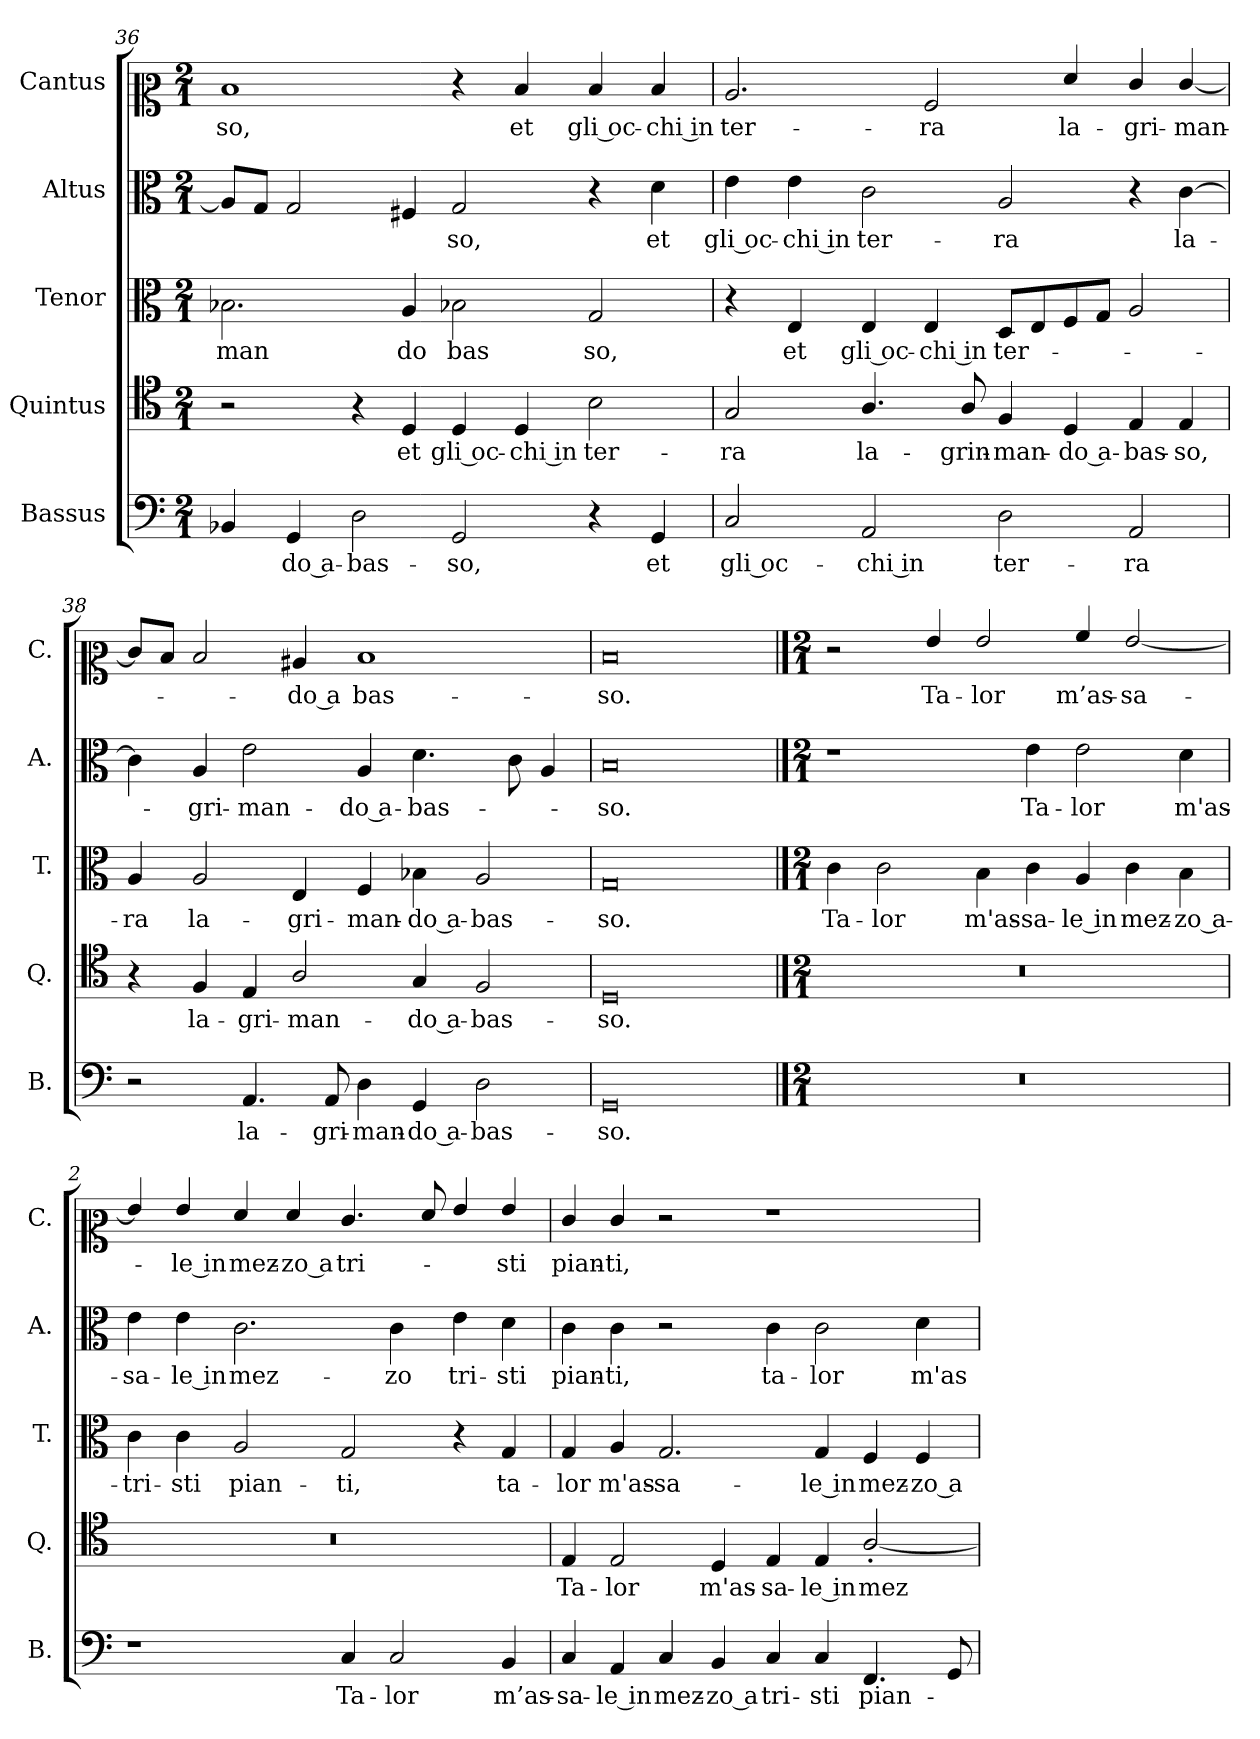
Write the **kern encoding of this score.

**kern	**text	**kern	**text	**kern	**text	**kern	**text	**kern	**text
*part5	*part5	*part4	*part4	*part3	*part3	*part2	*part2	*part1	*part1
*staff5	*staff5	*staff4	*staff4	*staff3	*staff3	*staff2	*staff2	*staff1	*staff1
*I"Bassus	*	*I"Quintus	*	*I"Tenor	*	*I"Altus	*	*I"Cantus	*
*I'B.	*	*I'Q.	*	*I'T.	*	*I'A.	*	*I'C.	*
!!LO:LB:g=z
*clefF4	*	*clefC4	*	*clefC3	*	*clefC3	*	*clefC2	*
*k[]	*	*k[]	*	*k[]	*	*k[]	*	*k[]	*
*M2/1	*	*M2/1	*	*M2/1	*	*M2/1	*	*M2/1	*
=36	=36	=36	=36	=36	=36	=36	=36	=36	=36
!	!	!	!	!	!LO:LY:b	!	!	!	!LO:LY:b
4BB-X/	.	2r	.	2.B-X\	-man	8A/L]	.	1d	-so,
.	.	.	.	.	.	8G/J	.	.	.
!	!LO:LY:b	!	!	!	!	!	!	!	!
4GG/	-do a-	.	.	.	.	2G/	.	.	.
!	!LO:LY:b	!	!	!	!	!	!	!	!
2D\	-bas-	4r	.	.	.	.	.	.	.
!	!	!	!LO:LY:b	!	!LO:LY:b	!	!	!	!
.	.	4D/	et	4A/	do	4F#X/	.	.	.
!	!LO:LY:b	!	!LO:LY:b	!	!LO:LY:b	!	!LO:LY:b	!	!
2GG/	-so,	4D/	gli oc-	2B-X\	bas	2G/	-so,	4r	.
!	!	!	!LO:LY:b	!	!	!	!	!	!LO:LY:b
.	.	4D/	-chi in	.	.	.	.	4d/	et
!	!	!	!LO:LY:b	!	!LO:LY:b	!	!	!	!LO:LY:b
4r	.	2B\	ter-	2G/	so,	4r	.	4d/	gli oc-
!	!LO:LY:b	!	!	!	!	!	!LO:LY:b	!	!LO:LY:b
4GG/	-et	.	.	.	.	4d\	et	4d/	-chi in
=37	=37	=37	=37	=37	=37	=37	=37	=37	=37
!	!LO:LY:b	!	!LO:LY:b	!	!	!	!LO:LY:b	!	!LO:LY:b
2C/	gli oc-	2G/	-ra	4r	.	4e\	gli oc-	2.c/	ter-
!	!	!	!	!	!LO:LY:b	!	!LO:LY:b	!	!
.	.	.	.	4E/	et	4e\	-chi in	.	.
!	!LO:LY:b	!	!LO:LY:b	!	!LO:LY:b	!	!LO:LY:b	!	!
2AA/	-chi in	4.A/	la-	4E/	gli oc-	2c\	ter-	.	.
!	!	!	!	!	!LO:LY:b	!	!	!	!LO:LY:b
.	.	.	.	4E/	-chi in	.	.	2A/	-ra
!	!	!	!LO:LY:b	!	!	!	!	!	!
.	.	8A/	-grin-	.	.	.	.	.	.
!	!LO:LY:b	!	!LO:LY:b	!	!LO:LY:b	!	!LO:LY:b	!	!
2D\	ter-	4F/	-man-	8D/L	ter-	2A/	-ra	.	.
.	.	.	.	8E/	.	.	.	.	.
!	!	!	!LO:LY:b	!	!	!	!	!	!LO:LY:b
.	.	4D/	-do a-	8F/	.	.	.	4f/	la-
.	.	.	.	8G/J	.	.	.	.	.
!	!LO:LY:b	!	!LO:LY:b	!	!	!	!	!	!LO:LY:b
2AA/	-ra	4E/	-bas-	2A/	.	4r	.	4e/	-gri-
!	!	!	!LO:LY:b	!	!	!	!LO:LY:b	!	!LO:LY:b
.	.	4E/	-so,	.	.	[4c\	la-	[4e/	-man-
=38	=38	=38	=38	=38	=38	=38	=38	=38	=38
!	!	!	!	!	!LO:LY:b	!	!	!	!
2r	.	4r	.	4A/	-ra	4c\]	.	8e/L]	.
.	.	.	.	.	.	.	.	8d/J	.
!	!	!	!LO:LY:b	!	!LO:LY:b	!	!LO:LY:b	!	!
.	.	4F/	la-	2A/	la-	4A/	-gri-	2d/	.
!	!LO:LY:b	!	!LO:LY:b	!	!	!	!LO:LY:b	!	!
4.AA/	la-	4E/	-gri-	.	.	2e\	-man-	.	.
!	!	!	!LO:LY:b	!	!LO:LY:b	!	!	!	!LO:LY:b
.	.	2A/	-man-	4E/	-gri-	.	.	4c#X/	-do a
!	!LO:LY:b	!	!	!	!	!	!	!	!
8AA/	-gri-	.	.	.	.	.	.	.	.
!	!LO:LY:b	!	!	!	!LO:LY:b	!	!LO:LY:b	!	!LO:LY:b
4D\	-man-	.	.	4F/	-man-	4A/	-do a-	1d	bas-
!	!LO:LY:b	!	!LO:LY:b	!	!LO:LY:b	!	!LO:LY:b	!	!
4GG/	-do a-	4G/	-do a-	4B-X\	-do a-	4.d\	-bas-	.	.
!	!LO:LY:b	!	!LO:LY:b	!	!LO:LY:b	!	!	!	!
2D\	-bas-	2F/	-bas-	2A/	-bas-	.	.	.	.
.	.	.	.	.	.	8c\	.	.	.
.	.	.	.	.	.	4A/	.	.	.
=39	=39	=39	=39	=39	=39	=39	=39	=39	=39
!	!LO:LY:b	!	!LO:LY:b	!	!LO:LY:b	!	!LO:LY:b	!	!LO:LY:b
0GG	-so.	0D	-so.	0G	-so.	0B	-so.	0d	-so.
!!LO:LB:g=z
==1	==1	==1	==1	==1	==1	==1	==1	==1	==1
*M2/1	*	*M2/1	*	*M2/1	*	*M2/1	*	*M2/1	*
!	!	!	!	!	!LO:LY:b	!	!	!	!
0r	.	0r	.	4c\	Ta-	1r	.	2r	.
!	!	!	!	!	!LO:LY:b	!	!	!	!
.	.	.	.	2c\	-lor	.	.	.	.
!	!	!	!	!	!	!	!	!	!LO:LY:b
.	.	.	.	.	.	.	.	4g/	Ta-
!	!	!	!	!	!LO:LY:b	!	!	!	!LO:LY:b
.	.	.	.	4B\	m'as-	.	.	2g/	-lor
!	!	!	!	!	!LO:LY:b	!	!LO:LY:b	!	!
.	.	.	.	4c\	-sa-	4e\	Ta-	.	.
!	!	!	!	!	!LO:LY:b	!	!LO:LY:b	!	!LO:LY:b
.	.	.	.	4A/	-le in	2e\	-lor	4a/	m’as-
!	!	!	!	!	!LO:LY:b	!	!	!	!LO:LY:b
.	.	.	.	4c\	mez-	.	.	[2g/	-sa-
!	!	!	!	!	!LO:LY:b	!	!LO:LY:b	!	!
.	.	.	.	4B\	-zo a-	4d\	m'as-	.	.
=2	=2	=2	=2	=2	=2	=2	=2	=2	=2
!	!	!	!	!	!LO:LY:b	!	!LO:LY:b	!	!
1r	.	0r	.	4c\	-tri-	4e\	-sa-	4g/]	.
!	!	!	!	!	!LO:LY:b	!	!LO:LY:b	!	!LO:LY:b
.	.	.	.	4c\	-sti	4e\	-le in	4g/	-le in
!	!	!	!	!	!LO:LY:b	!	!LO:LY:b	!	!LO:LY:b
.	.	.	.	2A/	pian-	2.c\	mez-	4f/	mez-
!	!	!	!	!	!	!	!	!	!LO:LY:b
.	.	.	.	.	.	.	.	4f/	-zo a
!	!LO:LY:b	!	!	!	!LO:LY:b	!	!	!	!LO:LY:b
4C/	Ta-	.	.	2G/	-ti,	.	.	4.e/	tri-
!	!LO:LY:b	!	!	!	!	!	!LO:LY:b	!	!
2C/	-lor	.	.	.	.	4c\	-zo	.	.
.	.	.	.	.	.	.	.	8f/	.
!	!	!	!	!	!	!	!LO:LY:b	!	!
.	.	.	.	4r	.	4e\	tri-	4g/	.
!	!LO:LY:b	!	!	!	!LO:LY:b	!	!LO:LY:b	!	!LO:LY:b
4BB/	m’as-	.	.	4G/	ta-	4d\	-sti	4g/	-sti
=3	=3	=3	=3	=3	=3	=3	=3	=3	=3
!	!LO:LY:b	!	!LO:LY:b	!	!LO:LY:b	!	!LO:LY:b	!	!LO:LY:b
4C/	-sa-	4E/	Ta-	4G/	-lor	4c\	pian-	4e/	pian-
!	!LO:LY:b	!	!LO:LY:b	!	!LO:LY:b	!	!LO:LY:b	!	!LO:LY:b
4AA/	-le in	2E/	-lor	4A/	m'as-	4c\	-ti,	4e/	-ti,
!	!LO:LY:b	!	!	!	!LO:LY:b	!	!	!	!
4C/	mez-	.	.	2.G/	-sa-	2r	.	2r	.
!	!LO:LY:b	!	!LO:LY:b	!	!	!	!	!	!
4BB/	-zo a	4D/	m'as-	.	.	.	.	.	.
!	!LO:LY:b	!	!LO:LY:b	!	!	!	!LO:LY:b	!	!
4C/	tri-	4E/	-sa-	.	.	4c\	ta-	1r	.
!	!LO:LY:b	!	!LO:LY:b	!	!LO:LY:b	!	!LO:LY:b	!	!
4C/	-sti	4E/	-le in	4G/	-le in	2c\	-lor	.	.
!	!LO:LY:b	!	!LO:LY:b	!	!LO:LY:b	!	!	!	!
4.FF/	pian-	[2A'/	mez-	4F/	mez-	.	.	.	.
!	!	!	!	!	!LO:LY:b	!	!LO:LY:b	!	!
.	.	.	.	4F/	-zo a	4d\	m'as-	.	.
8GG/	.	.	.	.	.	.	.	.	.
=	=	=	=	=	=	=	=	=	=
*-	*-	*-	*-	*-	*-	*-	*-	*-	*-
